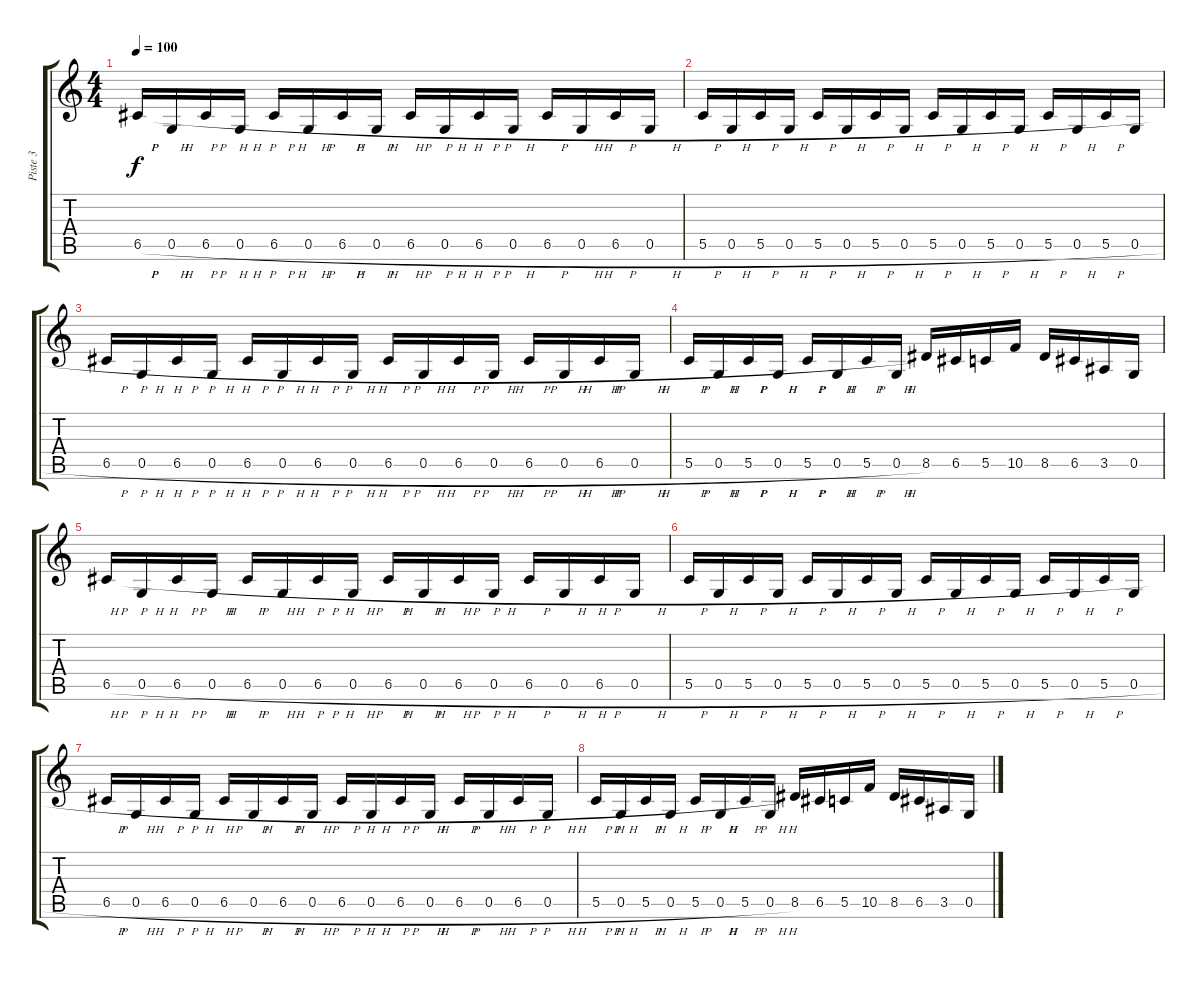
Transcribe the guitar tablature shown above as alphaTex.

\track ("Piste 3" "Piste 3") {instrument distortionguitar}
\staff {score tabs}
\tuning (D4 A3 F3 C3 G2 C2) {hide}
\ts (4 4)
\tempo 100
\clef g2
\ks c
6.5{h}.16{dy f} 0.5{h}.16 6.5{h}.16 0.5{h}.16 6.5{h}.16 0.5{h}.16 6.5{h}.16 0.5{h}.16 6.5{h}.16 0.5{h}.16 6.5{h}.16 0.5{h}.16 6.5{h}.16 0.5{h}.16 6.5{h}.16 0.5{h}.16 |
5.5{h}.16 0.5{h}.16 5.5{h}.16 0.5{h}.16 5.5{h}.16 0.5{h}.16 5.5{h}.16 0.5{h}.16 5.5{h}.16 0.5{h}.16 5.5{h}.16 0.5{h}.16 5.5{h}.16 0.5{h}.16 5.5{h}.16 0.5{h}.16 |
6.5{h}.16 0.5{h}.16 6.5{h}.16 0.5{h}.16 6.5{h}.16 0.5{h}.16 6.5{h}.16 0.5{h}.16 6.5{h}.16 0.5{h}.16 6.5{h}.16 0.5{h}.16 6.5{h}.16 0.5{h}.16 6.5{h}.16 0.5{h}.16 |
5.5{h}.16 0.5{h}.16 5.5{h}.16 0.5{h}.16 5.5{h}.16 0.5{h}.16 5.5{h}.16 0.5{h}.16 8.5.16 6.5.16 5.5.16 10.5.16 8.5.16 6.5.16 3.5.16 0.5.16 |
6.5{h}.16 0.5{h}.16 6.5{h}.16 0.5{h}.16 6.5{h}.16 0.5{h}.16 6.5{h}.16 0.5{h}.16 6.5{h}.16 0.5{h}.16 6.5{h}.16 0.5{h}.16 6.5{h}.16 0.5{h}.16 6.5{h}.16 0.5{h}.16 |
5.5{h}.16 0.5{h}.16 5.5{h}.16 0.5{h}.16 5.5{h}.16 0.5{h}.16 5.5{h}.16 0.5{h}.16 5.5{h}.16 0.5{h}.16 5.5{h}.16 0.5{h}.16 5.5{h}.16 0.5{h}.16 5.5{h}.16 0.5{h}.16 |
6.5{h}.16 0.5{h}.16 6.5{h}.16 0.5{h}.16 6.5{h}.16 0.5{h}.16 6.5{h}.16 0.5{h}.16 6.5{h}.16 0.5{h}.16 6.5{h}.16 0.5{h}.16 6.5{h}.16 0.5{h}.16 6.5{h}.16 0.5{h}.16 |
5.5{h}.16 0.5{h}.16 5.5{h}.16 0.5{h}.16 5.5{h}.16 0.5{h}.16 5.5{h}.16 0.5{h}.16 8.5.16 6.5.16 5.5.16 10.5.16 8.5.16 6.5.16 3.5.16 0.5.16
